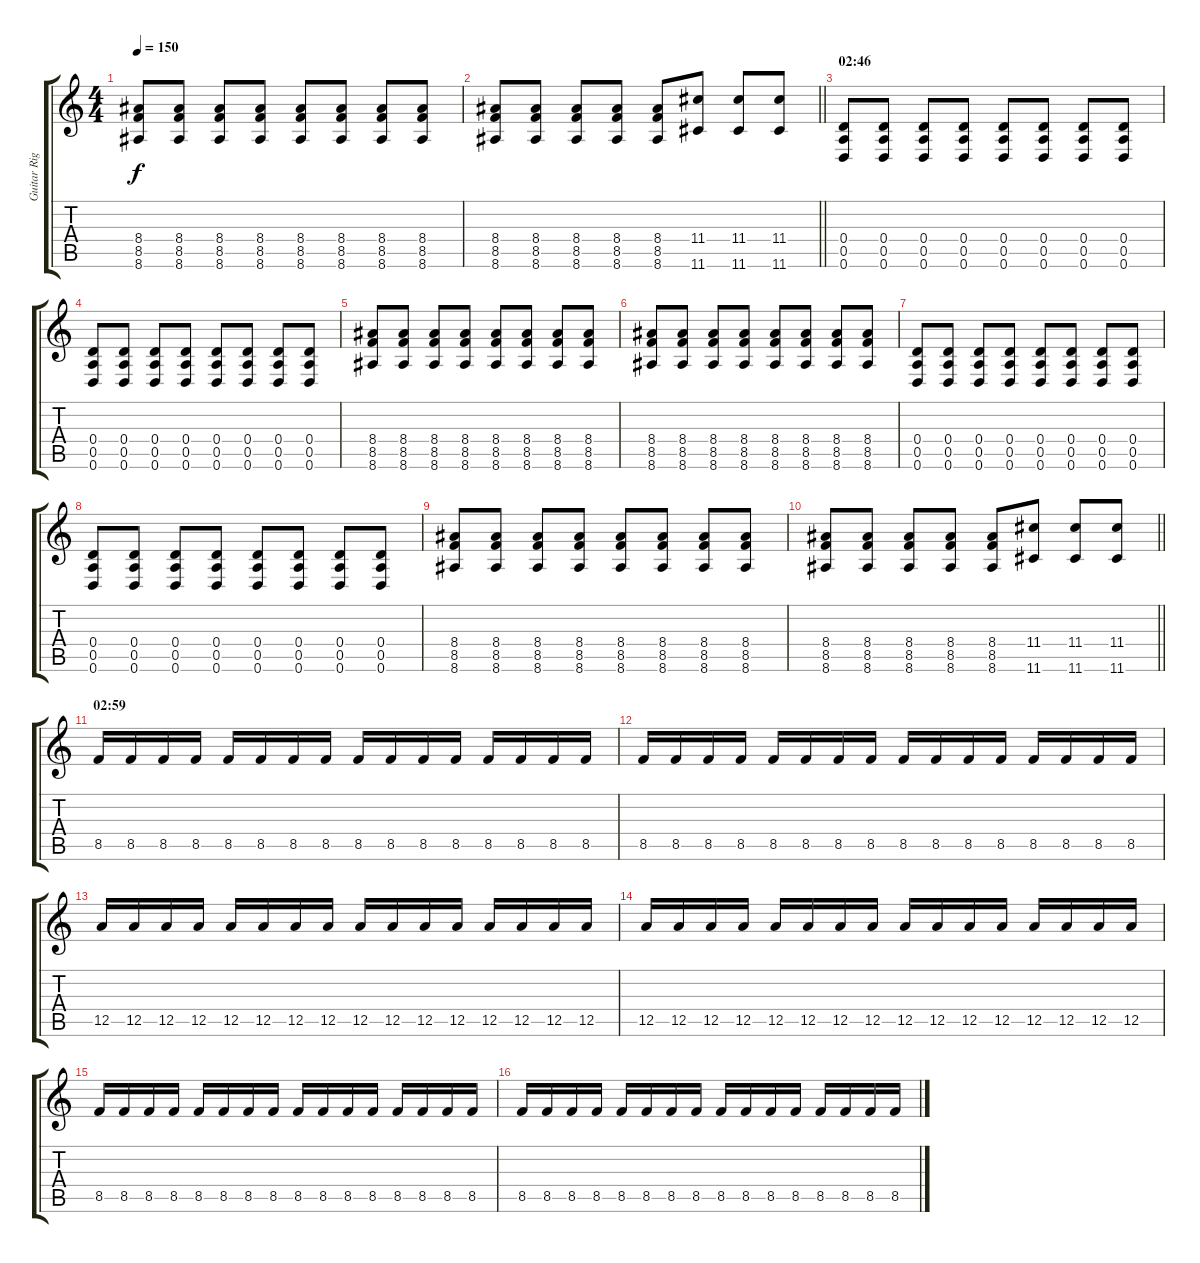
\track ("Guitar Right" "Guitar Rig") {instrument overdrivenguitar}
\staff {score tabs}
\tuning (E4 B3 G3 D3 A2 D2) {hide}
\ts (4 4)
\tempo 150
\clef g2
\ks c
(8.4 8.5 8.6).8{dy f} (8.4 8.5 8.6).8 (8.4 8.5 8.6).8 (8.4 8.5 8.6).8 (8.4 8.5 8.6).8 (8.4 8.5 8.6).8 (8.4 8.5 8.6).8 (8.4 8.5 8.6).8 |
\barLineRight lightlight
(8.4 8.5 8.6).8 (8.4 8.5 8.6).8 (8.4 8.5 8.6).8 (8.4 8.5 8.6).8 (8.4 8.5 8.6).8 (11.4 11.6).8 (11.4 11.6).8 (11.4 11.6).8 |
\section ("" "02:46")
(0.4 0.5 0.6).8 (0.4 0.5 0.6).8 (0.4 0.5 0.6).8 (0.4 0.5 0.6).8 (0.4 0.5 0.6).8 (0.4 0.5 0.6).8 (0.4 0.5 0.6).8 (0.4 0.5 0.6).8 |
(0.4 0.5 0.6).8 (0.4 0.5 0.6).8 (0.4 0.5 0.6).8 (0.4 0.5 0.6).8 (0.4 0.5 0.6).8 (0.4 0.5 0.6).8 (0.4 0.5 0.6).8 (0.4 0.5 0.6).8 |
(8.4 8.5 8.6).8 (8.4 8.5 8.6).8 (8.4 8.5 8.6).8 (8.4 8.5 8.6).8 (8.4 8.5 8.6).8 (8.4 8.5 8.6).8 (8.4 8.5 8.6).8 (8.4 8.5 8.6).8 |
(8.4 8.5 8.6).8 (8.4 8.5 8.6).8 (8.4 8.5 8.6).8 (8.4 8.5 8.6).8 (8.4 8.5 8.6).8 (8.4 8.5 8.6).8 (8.4 8.5 8.6).8 (8.4 8.5 8.6).8 |
(0.4 0.5 0.6).8 (0.4 0.5 0.6).8 (0.4 0.5 0.6).8 (0.4 0.5 0.6).8 (0.4 0.5 0.6).8 (0.4 0.5 0.6).8 (0.4 0.5 0.6).8 (0.4 0.5 0.6).8 |
(0.4 0.5 0.6).8 (0.4 0.5 0.6).8 (0.4 0.5 0.6).8 (0.4 0.5 0.6).8 (0.4 0.5 0.6).8 (0.4 0.5 0.6).8 (0.4 0.5 0.6).8 (0.4 0.5 0.6).8 |
(8.4 8.5 8.6).8 (8.4 8.5 8.6).8 (8.4 8.5 8.6).8 (8.4 8.5 8.6).8 (8.4 8.5 8.6).8 (8.4 8.5 8.6).8 (8.4 8.5 8.6).8 (8.4 8.5 8.6).8 |
\barLineRight lightlight
(8.4 8.5 8.6).8 (8.4 8.5 8.6).8 (8.4 8.5 8.6).8 (8.4 8.5 8.6).8 (8.4 8.5 8.6).8 (11.4 11.6).8 (11.4 11.6).8 (11.4 11.6).8 |
\section ("" "02:59")
8.5.16 8.5.16 8.5.16 8.5.16 8.5.16 8.5.16 8.5.16 8.5.16 8.5.16 8.5.16 8.5.16 8.5.16 8.5.16 8.5.16 8.5.16 8.5.16 |
8.5.16 8.5.16 8.5.16 8.5.16 8.5.16 8.5.16 8.5.16 8.5.16 8.5.16 8.5.16 8.5.16 8.5.16 8.5.16 8.5.16 8.5.16 8.5.16 |
12.5.16 12.5.16 12.5.16 12.5.16 12.5.16 12.5.16 12.5.16 12.5.16 12.5.16 12.5.16 12.5.16 12.5.16 12.5.16 12.5.16 12.5.16 12.5.16 |
12.5.16 12.5.16 12.5.16 12.5.16 12.5.16 12.5.16 12.5.16 12.5.16 12.5.16 12.5.16 12.5.16 12.5.16 12.5.16 12.5.16 12.5.16 12.5.16 |
8.5.16 8.5.16 8.5.16 8.5.16 8.5.16 8.5.16 8.5.16 8.5.16 8.5.16 8.5.16 8.5.16 8.5.16 8.5.16 8.5.16 8.5.16 8.5.16 |
8.5.16 8.5.16 8.5.16 8.5.16 8.5.16 8.5.16 8.5.16 8.5.16 8.5.16 8.5.16 8.5.16 8.5.16 8.5.16 8.5.16 8.5.16 8.5.16
